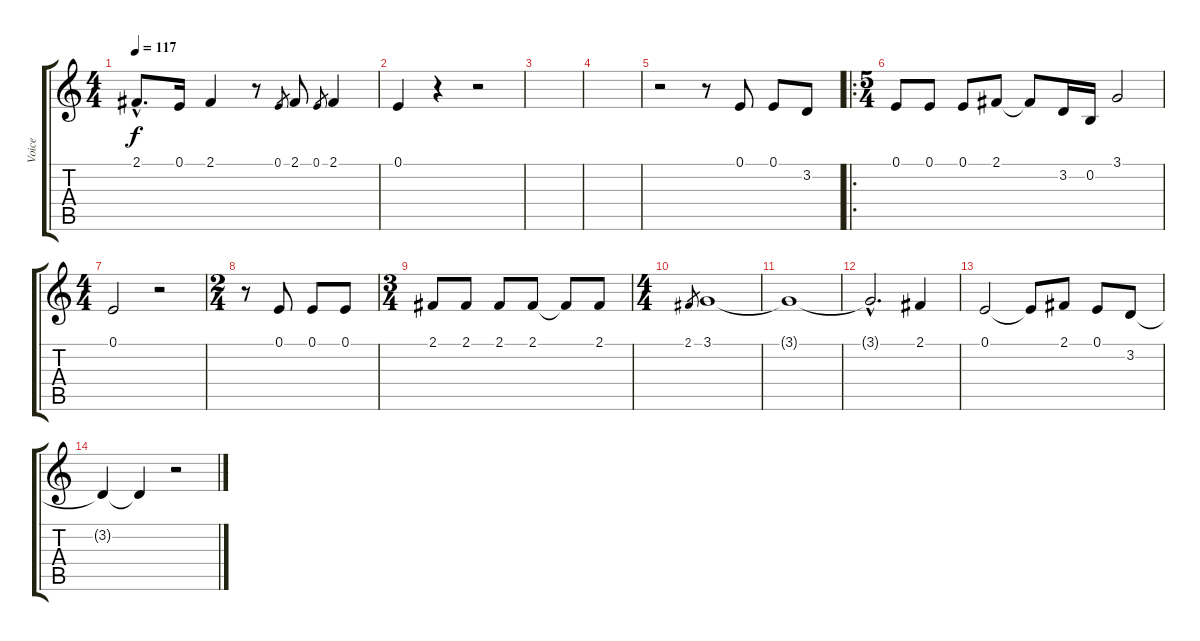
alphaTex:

\track ("Voice" "Voice") {instrument trombone}
\staff {score tabs}
\tuning (E4 B3 G3 D3 A2 E2) {hide}
\ts (4 4)
\tempo 117
\clef g2
\ks c
2.1{hac}.8{d dy f} 0.1.16 2.1.4 r.8 0.1.8{gr} 2.1.8 0.1.8{gr} 2.1.4 |
0.1.4 r.4 r.2 |
|
|
r.2 r.8 0.1.8 0.1.8 3.2.8 |
\ro
\ts (5 4)
0.1.8 0.1.8 0.1.8 2.1.8 2.1{t}.8 3.2.16 0.2.16 3.1.2 |
\ts (4 4)
0.1.2 r.2 |
\ts (2 4)
r.8 0.1.8 0.1.8 0.1.8 |
\ts (3 4)
2.1.8 2.1.8 2.1.8 2.1.8 2.1{t}.8 2.1.8 |
\ts (4 4)
2.1.8{gr} 3.1.1 |
3.1{t}.1 |
3.1{hac t}.2{d} 2.1.4 |
0.1.2 0.1{t}.8 2.1.8 0.1.8 3.2.8 |
3.2{t}.4 3.2{t}.4 r.2
